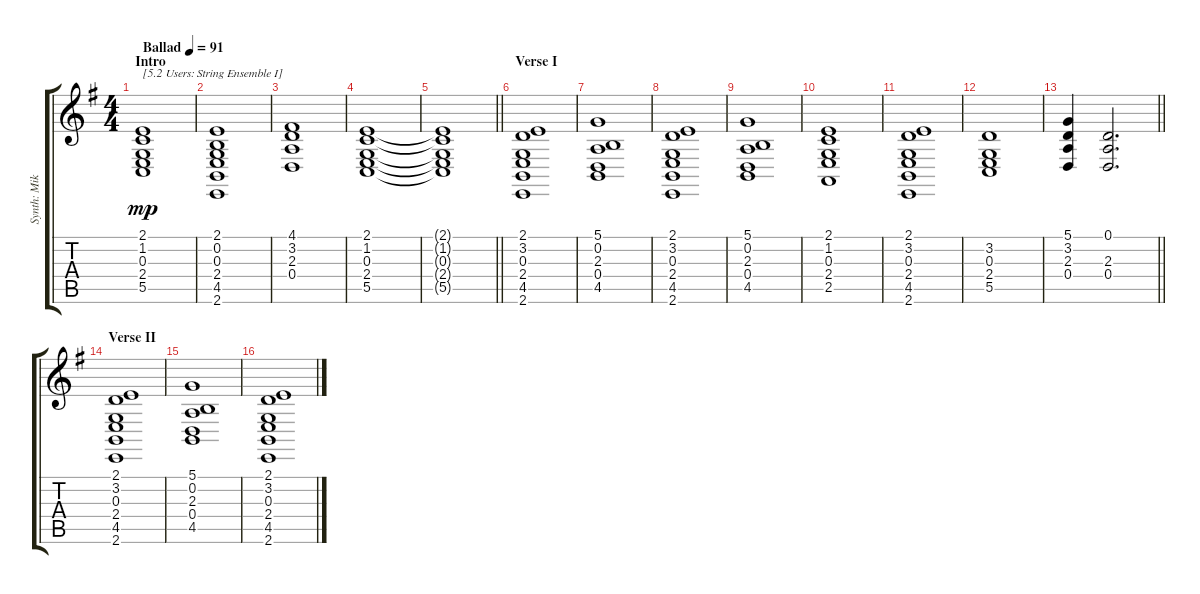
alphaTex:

\track ("Synth: Mike" "Synth: Mik") {instrument stringensemble1}
\staff {score tabs}
\tuning (D4 B3 G3 D3 G2 D2) {hide}
\ts (4 4)
\section ("" "Intro")
\tempo (91 "Ballad")
\clef g2
\ks g
(2.1 1.2 0.3 2.4 5.5).1{txt "[5.2 Users: String Ensemble I]" dy mp instrument stringensemble1} |
(2.1 0.2 0.3 2.4 4.5 2.6).1 |
(4.1 3.2 2.3 0.4).1 |
(2.1 1.2 0.3 2.4 5.5).1 |
\barLineRight lightlight
(2.1{t} 1.2{t} 0.3{t} 2.4{t} 5.5{t}).1 |
\section ("" "Verse I")
(2.1 3.2 0.3 2.4 4.5 2.6).1 |
(5.1 0.2 2.3 0.4 4.5).1 |
(2.1 3.2 0.3 2.4 4.5 2.6).1 |
(5.1 0.2 2.3 0.4 4.5).1 |
(2.1 1.2 0.3 2.4 2.5).1 |
(2.1 3.2 0.3 2.4 4.5 2.6).1 |
(3.2 0.3 2.4 5.5).1 |
\barLineRight lightlight
(5.1 3.2 2.3 0.4).4 (0.1 2.3 0.4).2{d} |
\section ("" "Verse II")
(2.1 3.2 0.3 2.4 4.5 2.6).1 |
(5.1 0.2 2.3 0.4 4.5).1 |
(2.1 3.2 0.3 2.4 4.5 2.6).1
